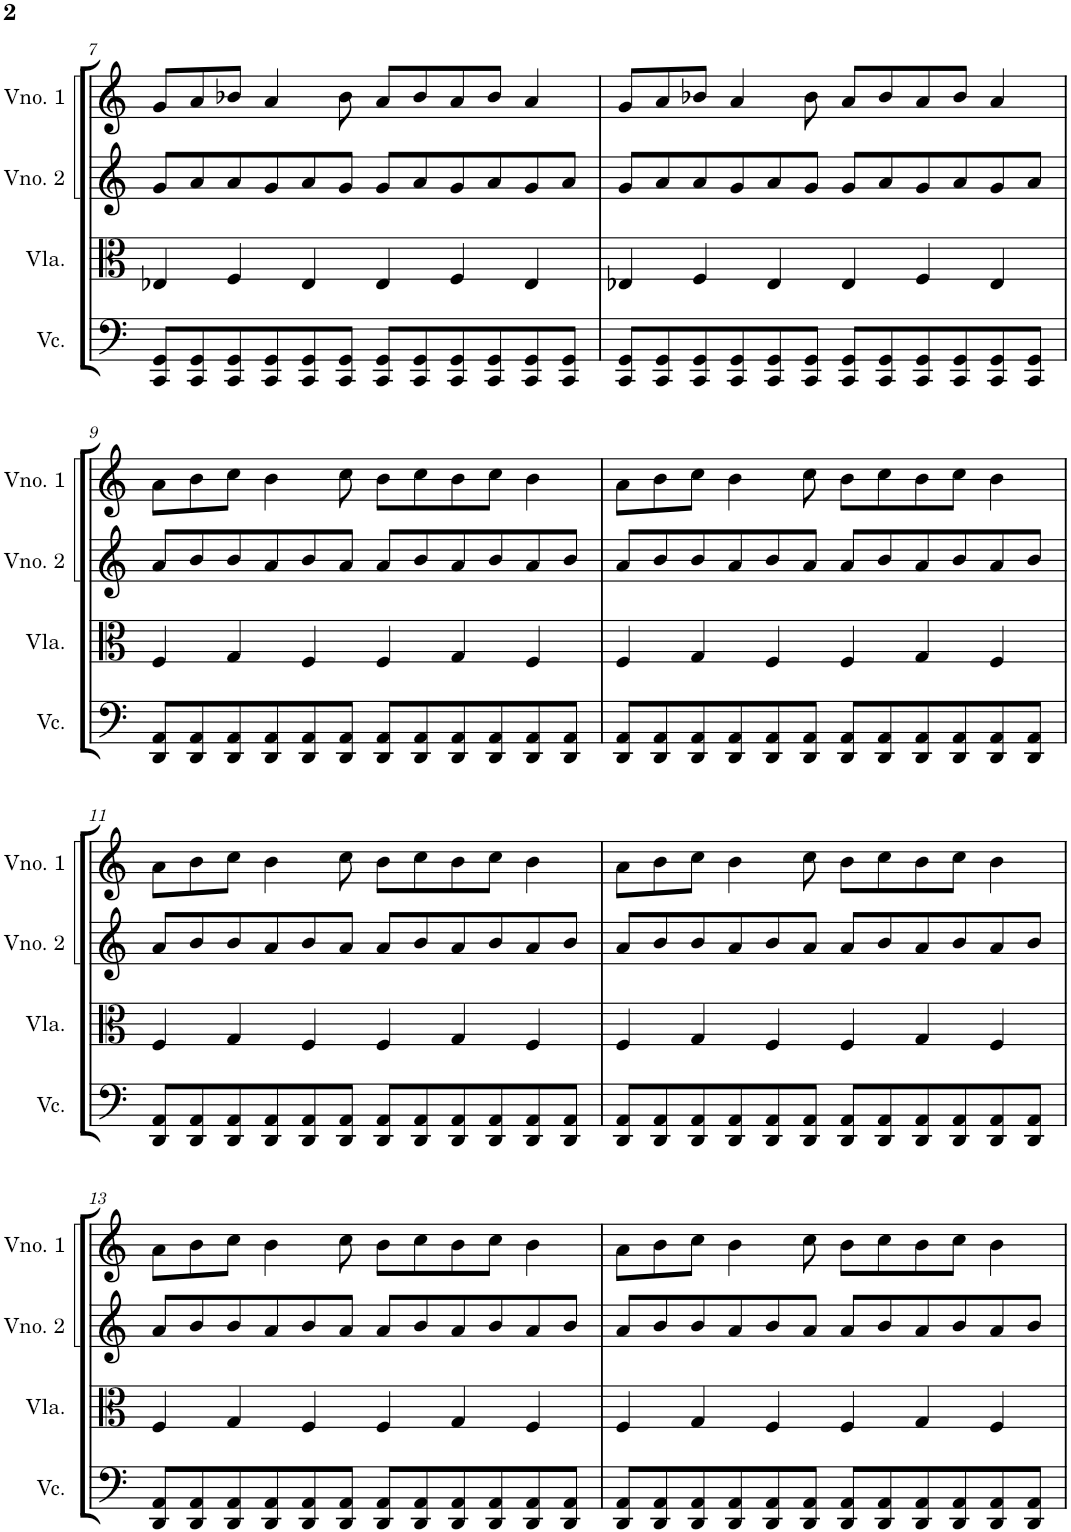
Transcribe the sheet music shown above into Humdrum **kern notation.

**kern	**kern	**kern	**kern
*part4	*part3	*part2	*part1
*staff4	*staff3	*staff2	*staff1
*I"Violoncelo	*I"Viola	*I"Violino 2	*I"Violino 1
*I'Vc.	*I'Vla.	*I'Vno. 2	*I'Vno. 1
!!LO:PB:g=z
*clefF4	*clefC3	*clefG2	*clefG2
*k[]	*k[]	*k[]	*k[]
*M6/4	*M6/4	*M6/4	*M6/4
=7	=7	=7	=7
8CC/ 8GG/L	4E-X/	8g/L	8g/L
8CC/ 8GG/	.	8a/	8a/
8CC/ 8GG/	4F/	8a/	8b-X/J
8CC/ 8GG/	.	8g/	4a/
8CC/ 8GG/	4E-/	8a/	.
8CC/ 8GG/J	.	8g/J	8b-\
8CC/ 8GG/L	4E-/	8g/L	8a/L
8CC/ 8GG/	.	8a/	8b-/
8CC/ 8GG/	4F/	8g/	8a/
8CC/ 8GG/	.	8a/	8b-/J
8CC/ 8GG/	4E-/	8g/	4a/
8CC/ 8GG/J	.	8a/J	.
=8	=8	=8	=8
8CC/ 8GG/L	4E-X/	8g/L	8g/L
8CC/ 8GG/	.	8a/	8a/
8CC/ 8GG/	4F/	8a/	8b-X/J
8CC/ 8GG/	.	8g/	4a/
8CC/ 8GG/	4E-/	8a/	.
8CC/ 8GG/J	.	8g/J	8b-\
8CC/ 8GG/L	4E-/	8g/L	8a/L
8CC/ 8GG/	.	8a/	8b-/
8CC/ 8GG/	4F/	8g/	8a/
8CC/ 8GG/	.	8a/	8b-/J
8CC/ 8GG/	4E-/	8g/	4a/
8CC/ 8GG/J	.	8a/J	.
!!LO:LB:g=z
=9	=9	=9	=9
8DD/ 8AA/L	4F/	8a/L	8a\L
8DD/ 8AA/	.	8b/	8b\
8DD/ 8AA/	4G/	8b/	8cc\J
8DD/ 8AA/	.	8a/	4b\
8DD/ 8AA/	4F/	8b/	.
8DD/ 8AA/J	.	8a/J	8cc\
8DD/ 8AA/L	4F/	8a/L	8b\L
8DD/ 8AA/	.	8b/	8cc\
8DD/ 8AA/	4G/	8a/	8b\
8DD/ 8AA/	.	8b/	8cc\J
8DD/ 8AA/	4F/	8a/	4b\
8DD/ 8AA/J	.	8b/J	.
=10	=10	=10	=10
8DD/ 8AA/L	4F/	8a/L	8a\L
8DD/ 8AA/	.	8b/	8b\
8DD/ 8AA/	4G/	8b/	8cc\J
8DD/ 8AA/	.	8a/	4b\
8DD/ 8AA/	4F/	8b/	.
8DD/ 8AA/J	.	8a/J	8cc\
8DD/ 8AA/L	4F/	8a/L	8b\L
8DD/ 8AA/	.	8b/	8cc\
8DD/ 8AA/	4G/	8a/	8b\
8DD/ 8AA/	.	8b/	8cc\J
8DD/ 8AA/	4F/	8a/	4b\
8DD/ 8AA/J	.	8b/J	.
!!LO:LB:g=z
=11	=11	=11	=11
8DD/ 8AA/L	4F/	8a/L	8a\L
8DD/ 8AA/	.	8b/	8b\
8DD/ 8AA/	4G/	8b/	8cc\J
8DD/ 8AA/	.	8a/	4b\
8DD/ 8AA/	4F/	8b/	.
8DD/ 8AA/J	.	8a/J	8cc\
8DD/ 8AA/L	4F/	8a/L	8b\L
8DD/ 8AA/	.	8b/	8cc\
8DD/ 8AA/	4G/	8a/	8b\
8DD/ 8AA/	.	8b/	8cc\J
8DD/ 8AA/	4F/	8a/	4b\
8DD/ 8AA/J	.	8b/J	.
=12	=12	=12	=12
8DD/ 8AA/L	4F/	8a/L	8a\L
8DD/ 8AA/	.	8b/	8b\
8DD/ 8AA/	4G/	8b/	8cc\J
8DD/ 8AA/	.	8a/	4b\
8DD/ 8AA/	4F/	8b/	.
8DD/ 8AA/J	.	8a/J	8cc\
8DD/ 8AA/L	4F/	8a/L	8b\L
8DD/ 8AA/	.	8b/	8cc\
8DD/ 8AA/	4G/	8a/	8b\
8DD/ 8AA/	.	8b/	8cc\J
8DD/ 8AA/	4F/	8a/	4b\
8DD/ 8AA/J	.	8b/J	.
!!LO:LB:g=z
=13	=13	=13	=13
8DD/ 8AA/L	4F/	8a/L	8a\L
8DD/ 8AA/	.	8b/	8b\
8DD/ 8AA/	4G/	8b/	8cc\J
8DD/ 8AA/	.	8a/	4b\
8DD/ 8AA/	4F/	8b/	.
8DD/ 8AA/J	.	8a/J	8cc\
8DD/ 8AA/L	4F/	8a/L	8b\L
8DD/ 8AA/	.	8b/	8cc\
8DD/ 8AA/	4G/	8a/	8b\
8DD/ 8AA/	.	8b/	8cc\J
8DD/ 8AA/	4F/	8a/	4b\
8DD/ 8AA/J	.	8b/J	.
=14	=14	=14	=14
8DD/ 8AA/L	4F/	8a/L	8a\L
8DD/ 8AA/	.	8b/	8b\
8DD/ 8AA/	4G/	8b/	8cc\J
8DD/ 8AA/	.	8a/	4b\
8DD/ 8AA/	4F/	8b/	.
8DD/ 8AA/J	.	8a/J	8cc\
8DD/ 8AA/L	4F/	8a/L	8b\L
8DD/ 8AA/	.	8b/	8cc\
8DD/ 8AA/	4G/	8a/	8b\
8DD/ 8AA/	.	8b/	8cc\J
8DD/ 8AA/	4F/	8a/	4b\
8DD/ 8AA/J	.	8b/J	.
=	=	=	=
*-	*-	*-	*-
